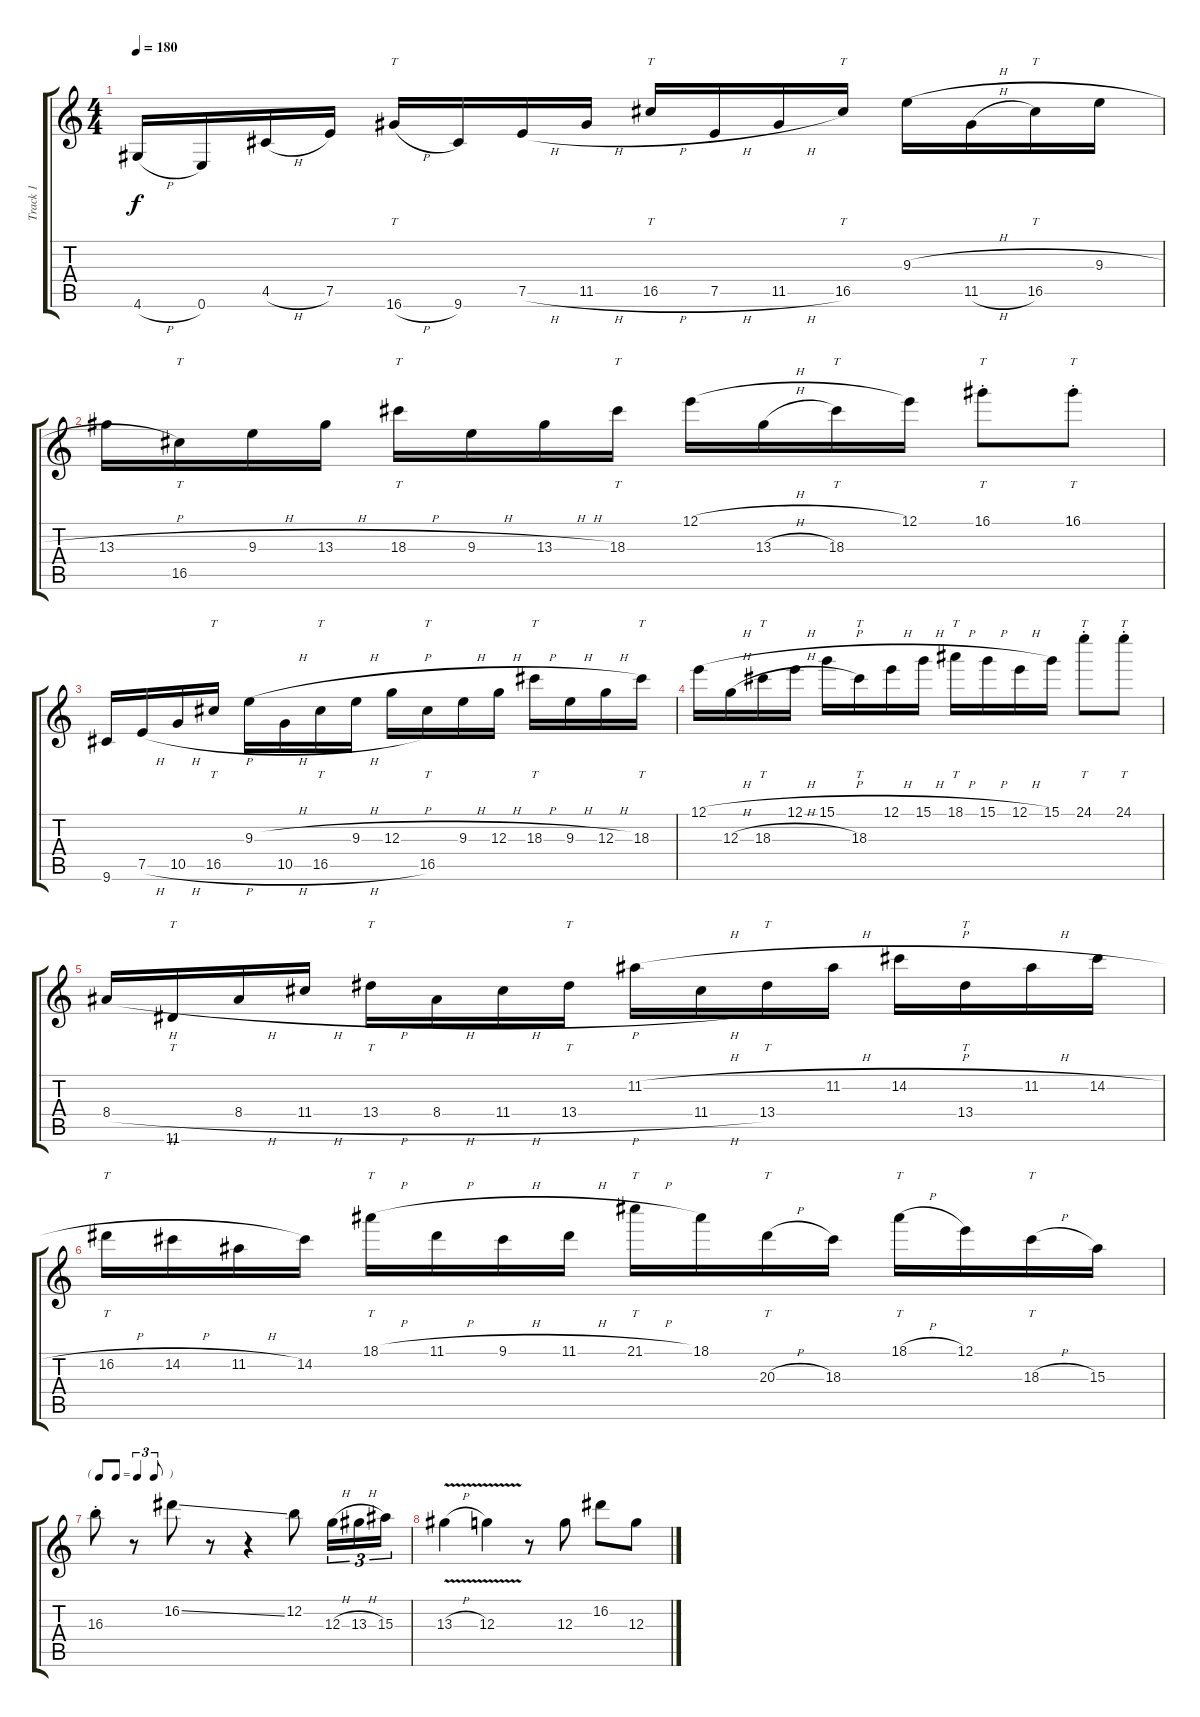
\track ("Track 1" "Track 1") {instrument distortionguitar}
\staff {score tabs}
\tuning (E4 B3 G3 D3 A2 E2) {hide}
\ts (4 4)
\tempo 180
\clef g2
\ks c
4.6{h}.16{dy f} 0.6.16 4.5{h}.16 7.5.16 16.6{h}.16{tt} 9.6.16 7.5{h}.16 11.5{h}.16 16.5{h}.16{tt} 7.5{h}.16 11.5{h}.16 16.5.16{tt} 9.3{h}.16 11.5{h}.16 16.5.16{tt} 9.3{h}.16 |
13.3{h}.16 16.5.16{tt} 9.3{h}.16 13.3{h}.16 18.3{h}.16{tt} 9.3{h}.16 13.3{h}.16 18.3.16{tt} 12.1{h}.16 13.3{h}.16 18.3.16{tt} 12.1.16 16.1{st}.8{tt} 16.1{st}.8{tt} |
9.6.16 7.5{h}.16 10.5{h}.16 16.5{h}.16{tt} 9.3{h}.16 10.5{h}.16 16.5{h}.16{tt} 9.3{h}.16 12.3{h}.16 16.5.16{tt} 9.3{h}.16 12.3{h}.16 18.3{h}.16{tt} 9.3{h}.16 12.3{h}.16 18.3.16{tt} |
12.1{h}.16 12.3{h}.16 18.3{h}.16{tt} 12.1{h}.16 15.1{h}.16 18.3.16{tt} 12.1{h}.16 15.1{h}.16 18.1{h}.16{tt} 15.1{h}.16 12.1{h}.16 15.1.16 24.1{st}.8{tt} 24.1{st}.8{tt} |
8.4{h}.16 11.6.16{tt} 8.4{h}.16 11.4{h}.16 13.4{h}.16{tt} 8.4{h}.16 11.4{h}.16 13.4{h}.16{tt} 11.2{h}.16 11.4{h}.16 13.4.16{tt} 11.2{h}.16 14.2{h}.16 13.4.16{tt} 11.2{h}.16 14.2{h}.16 |
16.2{h}.16{tt} 14.2{h}.16 11.2{h}.16 14.2.16 18.1{h}.16{tt} 11.1{h}.16 9.1{h}.16 11.1{h}.16 21.1{h}.16{tt} 18.1.16 20.3{h}.16{tt} 18.3.16 18.1{h}.16{tt} 12.1.16 18.3{h}.16{tt} 15.3.16 |
\tf triplet8th
16.3{st}.8 r.8 16.2{ss}.8 r.8 r.4 12.2.8 12.3{h}.16{tu (3 2)} 13.3{h}.16{tu (3 2)} 15.3.16{tu (3 2)} |
13.3{v h}.4 12.3{v}.4 r.8 12.3.8 16.2.8 12.3.8
